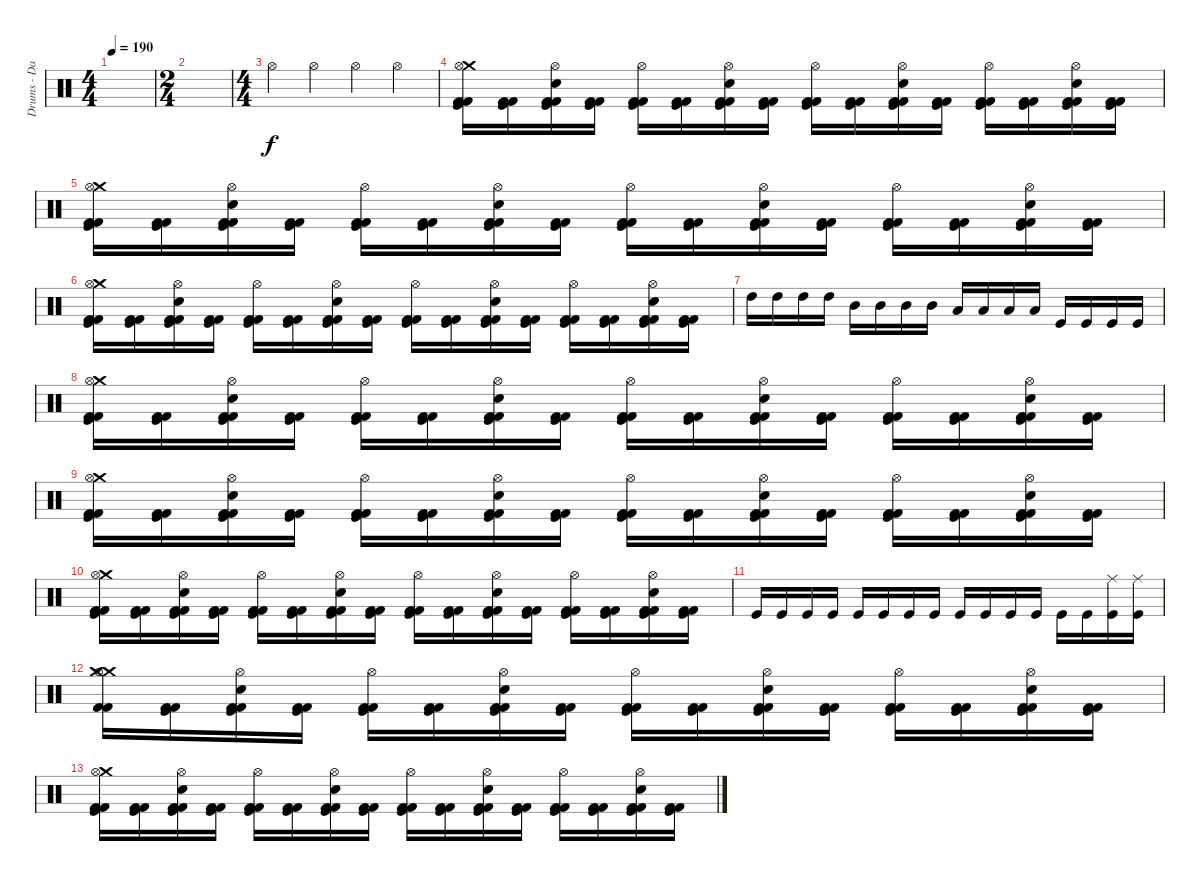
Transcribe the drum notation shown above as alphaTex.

\track ("Drums - Dave Lombardo" "Drums - Da") {instrument percussion}
\staff {score}
\articulation defaults
\ts (4 4)
\tempo 190
\clef neutral
\ks c
|
\ts (2 4)
|
\ts (4 4)
"Hi-Hat (open)".4 "Hi-Hat (open)".4 "Hi-Hat (open)".4 "Hi-Hat (open)".4 |
("Kick (hit)" "Crash medium (hit)" "Hi-Hat (open)" "Kick (hit) 2" "Kick (hit) 2").16 ("Kick (hit)" "Kick (hit) 2" "Kick (hit) 2").16 ("Kick (hit)" "Hi-Hat (open)" "Electric Snare (hit)" "Kick (hit) 2" "Kick (hit) 2").16 ("Kick (hit)" "Kick (hit) 2" "Kick (hit) 2").16 ("Kick (hit)" "Hi-Hat (open)" "Kick (hit) 2" "Kick (hit) 2").16 ("Kick (hit)" "Kick (hit) 2" "Kick (hit) 2").16 ("Kick (hit)" "Hi-Hat (open)" "Electric Snare (hit)" "Kick (hit) 2" "Kick (hit) 2").16 ("Kick (hit)" "Kick (hit) 2" "Kick (hit) 2").16 ("Kick (hit)" "Hi-Hat (open)" "Kick (hit) 2" "Kick (hit) 2").16 ("Kick (hit)" "Kick (hit) 2" "Kick (hit) 2").16 ("Kick (hit)" "Hi-Hat (open)" "Electric Snare (hit)" "Kick (hit) 2" "Kick (hit) 2").16 ("Kick (hit)" "Kick (hit) 2" "Kick (hit) 2").16 ("Kick (hit)" "Hi-Hat (open)" "Kick (hit) 2" "Kick (hit) 2").16 ("Kick (hit)" "Kick (hit) 2" "Kick (hit) 2").16 ("Kick (hit)" "Hi-Hat (open)" "Electric Snare (hit)" "Kick (hit) 2" "Kick (hit) 2").16 ("Kick (hit)" "Kick (hit) 2" "Kick (hit) 2").16 |
("Kick (hit)" "Crash medium (hit)" "Hi-Hat (open)" "Kick (hit) 2" "Kick (hit) 2").16 ("Kick (hit)" "Kick (hit) 2" "Kick (hit) 2").16 ("Kick (hit)" "Hi-Hat (open)" "Electric Snare (hit)" "Kick (hit) 2" "Kick (hit) 2").16 ("Kick (hit)" "Kick (hit) 2" "Kick (hit) 2").16 ("Kick (hit)" "Hi-Hat (open)" "Kick (hit) 2" "Kick (hit) 2").16 ("Kick (hit)" "Kick (hit) 2" "Kick (hit) 2").16 ("Kick (hit)" "Hi-Hat (open)" "Electric Snare (hit)" "Kick (hit) 2" "Kick (hit) 2").16 ("Kick (hit)" "Kick (hit) 2" "Kick (hit) 2").16 ("Kick (hit)" "Hi-Hat (open)" "Kick (hit) 2" "Kick (hit) 2").16 ("Kick (hit)" "Kick (hit) 2" "Kick (hit) 2").16 ("Kick (hit)" "Hi-Hat (open)" "Electric Snare (hit)" "Kick (hit) 2" "Kick (hit) 2").16 ("Kick (hit)" "Kick (hit) 2" "Kick (hit) 2").16 ("Kick (hit)" "Hi-Hat (open)" "Kick (hit) 2" "Kick (hit) 2").16 ("Kick (hit)" "Kick (hit) 2" "Kick (hit) 2").16 ("Kick (hit)" "Hi-Hat (open)" "Electric Snare (hit)" "Kick (hit) 2" "Kick (hit) 2").16 ("Kick (hit)" "Kick (hit) 2" "Kick (hit) 2").16 |
("Kick (hit)" "Crash medium (hit)" "Hi-Hat (open)" "Kick (hit) 2" "Kick (hit) 2").16 ("Kick (hit)" "Kick (hit) 2" "Kick (hit) 2").16 ("Kick (hit)" "Hi-Hat (open)" "Electric Snare (hit)" "Kick (hit) 2" "Kick (hit) 2").16 ("Kick (hit)" "Kick (hit) 2" "Kick (hit) 2").16 ("Kick (hit)" "Hi-Hat (open)" "Kick (hit) 2" "Kick (hit) 2").16 ("Kick (hit)" "Kick (hit) 2" "Kick (hit) 2").16 ("Kick (hit)" "Hi-Hat (open)" "Electric Snare (hit)" "Kick (hit) 2" "Kick (hit) 2").16 ("Kick (hit)" "Kick (hit) 2" "Kick (hit) 2").16 ("Kick (hit)" "Hi-Hat (open)" "Kick (hit) 2" "Kick (hit) 2").16 ("Kick (hit)" "Kick (hit) 2" "Kick (hit) 2").16 ("Kick (hit)" "Hi-Hat (open)" "Electric Snare (hit)" "Kick (hit) 2" "Kick (hit) 2").16 ("Kick (hit)" "Kick (hit) 2" "Kick (hit) 2").16 ("Kick (hit)" "Hi-Hat (open)" "Kick (hit) 2" "Kick (hit) 2").16 ("Kick (hit)" "Kick (hit) 2" "Kick (hit) 2").16 ("Kick (hit)" "Hi-Hat (open)" "Electric Snare (hit)" "Kick (hit) 2" "Kick (hit) 2").16 ("Kick (hit)" "Kick (hit) 2" "Kick (hit) 2").16 |
"High Tom (hit)".16 "High Tom (hit)".16 "High Tom (hit)".16 "High Tom (hit)".16 "Mid Tom (hit)".16 "Mid Tom (hit)".16 "Mid Tom (hit)".16 "Mid Tom (hit)".16 "Low Tom (hit)".16 "Low Tom (hit)".16 "Low Tom (hit)".16 "Low Tom (hit)".16 "Kick (hit)".16 "Kick (hit)".16 "Kick (hit)".16 "Kick (hit)".16 |
("Kick (hit)" "Crash medium (hit)" "Hi-Hat (open)" "Kick (hit) 2" "Kick (hit) 2").16 ("Kick (hit)" "Kick (hit) 2" "Kick (hit) 2").16 ("Kick (hit)" "Hi-Hat (open)" "Electric Snare (hit)" "Kick (hit) 2" "Kick (hit) 2").16 ("Kick (hit)" "Kick (hit) 2" "Kick (hit) 2").16 ("Kick (hit)" "Hi-Hat (open)" "Kick (hit) 2" "Kick (hit) 2").16 ("Kick (hit)" "Kick (hit) 2" "Kick (hit) 2").16 ("Kick (hit)" "Hi-Hat (open)" "Electric Snare (hit)" "Kick (hit) 2" "Kick (hit) 2").16 ("Kick (hit)" "Kick (hit) 2" "Kick (hit) 2").16 ("Kick (hit)" "Hi-Hat (open)" "Kick (hit) 2" "Kick (hit) 2").16 ("Kick (hit)" "Kick (hit) 2" "Kick (hit) 2").16 ("Kick (hit)" "Hi-Hat (open)" "Electric Snare (hit)" "Kick (hit) 2" "Kick (hit) 2").16 ("Kick (hit)" "Kick (hit) 2" "Kick (hit) 2").16 ("Kick (hit)" "Hi-Hat (open)" "Kick (hit) 2" "Kick (hit) 2").16 ("Kick (hit)" "Kick (hit) 2" "Kick (hit) 2").16 ("Kick (hit)" "Hi-Hat (open)" "Electric Snare (hit)" "Kick (hit) 2" "Kick (hit) 2").16 ("Kick (hit)" "Kick (hit) 2" "Kick (hit) 2").16 |
("Kick (hit)" "Crash medium (hit)" "Hi-Hat (open)" "Kick (hit) 2" "Kick (hit) 2").16 ("Kick (hit)" "Kick (hit) 2" "Kick (hit) 2").16 ("Kick (hit)" "Hi-Hat (open)" "Electric Snare (hit)" "Kick (hit) 2" "Kick (hit) 2").16 ("Kick (hit)" "Kick (hit) 2" "Kick (hit) 2").16 ("Kick (hit)" "Hi-Hat (open)" "Kick (hit) 2" "Kick (hit) 2").16 ("Kick (hit)" "Kick (hit) 2" "Kick (hit) 2").16 ("Kick (hit)" "Hi-Hat (open)" "Electric Snare (hit)" "Kick (hit) 2" "Kick (hit) 2").16 ("Kick (hit)" "Kick (hit) 2" "Kick (hit) 2").16 ("Kick (hit)" "Hi-Hat (open)" "Kick (hit) 2" "Kick (hit) 2").16 ("Kick (hit)" "Kick (hit) 2" "Kick (hit) 2").16 ("Kick (hit)" "Hi-Hat (open)" "Electric Snare (hit)" "Kick (hit) 2" "Kick (hit) 2").16 ("Kick (hit)" "Kick (hit) 2" "Kick (hit) 2").16 ("Kick (hit)" "Hi-Hat (open)" "Kick (hit) 2" "Kick (hit) 2").16 ("Kick (hit)" "Kick (hit) 2" "Kick (hit) 2").16 ("Kick (hit)" "Hi-Hat (open)" "Electric Snare (hit)" "Kick (hit) 2" "Kick (hit) 2").16 ("Kick (hit)" "Kick (hit) 2" "Kick (hit) 2").16 |
("Kick (hit)" "Crash medium (hit)" "Hi-Hat (open)" "Kick (hit) 2" "Kick (hit) 2").16 ("Kick (hit)" "Kick (hit) 2" "Kick (hit) 2").16 ("Kick (hit)" "Hi-Hat (open)" "Electric Snare (hit)" "Kick (hit) 2" "Kick (hit) 2").16 ("Kick (hit)" "Kick (hit) 2" "Kick (hit) 2").16 ("Kick (hit)" "Hi-Hat (open)" "Kick (hit) 2" "Kick (hit) 2").16 ("Kick (hit)" "Kick (hit) 2" "Kick (hit) 2").16 ("Kick (hit)" "Hi-Hat (open)" "Electric Snare (hit)" "Kick (hit) 2" "Kick (hit) 2").16 ("Kick (hit)" "Kick (hit) 2" "Kick (hit) 2").16 ("Kick (hit)" "Hi-Hat (open)" "Kick (hit) 2" "Kick (hit) 2").16 ("Kick (hit)" "Kick (hit) 2" "Kick (hit) 2").16 ("Kick (hit)" "Hi-Hat (open)" "Electric Snare (hit)" "Kick (hit) 2" "Kick (hit) 2").16 ("Kick (hit)" "Kick (hit) 2" "Kick (hit) 2").16 ("Kick (hit)" "Hi-Hat (open)" "Kick (hit) 2" "Kick (hit) 2").16 ("Kick (hit)" "Kick (hit) 2" "Kick (hit) 2").16 ("Kick (hit)" "Hi-Hat (open)" "Electric Snare (hit)" "Kick (hit) 2" "Kick (hit) 2").16 ("Kick (hit)" "Kick (hit) 2" "Kick (hit) 2").16 |
"Kick (hit)".16 "Kick (hit)".16 "Kick (hit)".16 "Kick (hit)".16 "Kick (hit)".16 "Kick (hit)".16 "Kick (hit)".16 "Kick (hit)".16 "Kick (hit)".16 "Kick (hit)".16 "Kick (hit)".16 "Kick (hit)".16 "Kick (hit)".16 "Kick (hit)".16 ("Kick (hit)" "Ride (middle)").16 ("Kick (hit)" "Ride (middle)").16 |
("Crash medium (hit)" "Crash medium (hit)" "Hi-Hat (open)" "Kick (hit) 2" "Kick (hit) 2").16 ("Kick (hit)" "Kick (hit) 2" "Kick (hit) 2").16 ("Kick (hit)" "Hi-Hat (open)" "Electric Snare (hit)" "Kick (hit) 2" "Kick (hit) 2").16 ("Kick (hit)" "Kick (hit) 2" "Kick (hit) 2").16 ("Kick (hit)" "Hi-Hat (open)" "Kick (hit) 2" "Kick (hit) 2").16 ("Kick (hit)" "Kick (hit) 2" "Kick (hit) 2").16 ("Kick (hit)" "Hi-Hat (open)" "Electric Snare (hit)" "Kick (hit) 2" "Kick (hit) 2").16 ("Kick (hit)" "Kick (hit) 2" "Kick (hit) 2").16 ("Kick (hit)" "Hi-Hat (open)" "Kick (hit) 2" "Kick (hit) 2").16 ("Kick (hit)" "Kick (hit) 2" "Kick (hit) 2").16 ("Kick (hit)" "Hi-Hat (open)" "Electric Snare (hit)" "Kick (hit) 2" "Kick (hit) 2").16 ("Kick (hit)" "Kick (hit) 2" "Kick (hit) 2").16 ("Kick (hit)" "Hi-Hat (open)" "Kick (hit) 2" "Kick (hit) 2").16 ("Kick (hit)" "Kick (hit) 2" "Kick (hit) 2").16 ("Kick (hit)" "Hi-Hat (open)" "Electric Snare (hit)" "Kick (hit) 2" "Kick (hit) 2").16 ("Kick (hit)" "Kick (hit) 2" "Kick (hit) 2").16 |
("Kick (hit)" "Crash medium (hit)" "Hi-Hat (open)" "Kick (hit) 2" "Kick (hit) 2").16 ("Kick (hit)" "Kick (hit) 2" "Kick (hit) 2").16 ("Kick (hit)" "Hi-Hat (open)" "Electric Snare (hit)" "Kick (hit) 2" "Kick (hit) 2").16 ("Kick (hit)" "Kick (hit) 2" "Kick (hit) 2").16 ("Kick (hit)" "Hi-Hat (open)" "Kick (hit) 2" "Kick (hit) 2").16 ("Kick (hit)" "Kick (hit) 2" "Kick (hit) 2").16 ("Kick (hit)" "Hi-Hat (open)" "Electric Snare (hit)" "Kick (hit) 2" "Kick (hit) 2").16 ("Kick (hit)" "Kick (hit) 2" "Kick (hit) 2").16 ("Kick (hit)" "Hi-Hat (open)" "Kick (hit) 2" "Kick (hit) 2").16 ("Kick (hit)" "Kick (hit) 2" "Kick (hit) 2").16 ("Kick (hit)" "Hi-Hat (open)" "Electric Snare (hit)" "Kick (hit) 2" "Kick (hit) 2").16 ("Kick (hit)" "Kick (hit) 2" "Kick (hit) 2").16 ("Kick (hit)" "Hi-Hat (open)" "Kick (hit) 2" "Kick (hit) 2").16 ("Kick (hit)" "Kick (hit) 2" "Kick (hit) 2").16 ("Kick (hit)" "Hi-Hat (open)" "Electric Snare (hit)" "Kick (hit) 2" "Kick (hit) 2").16 ("Kick (hit)" "Kick (hit) 2" "Kick (hit) 2").16
